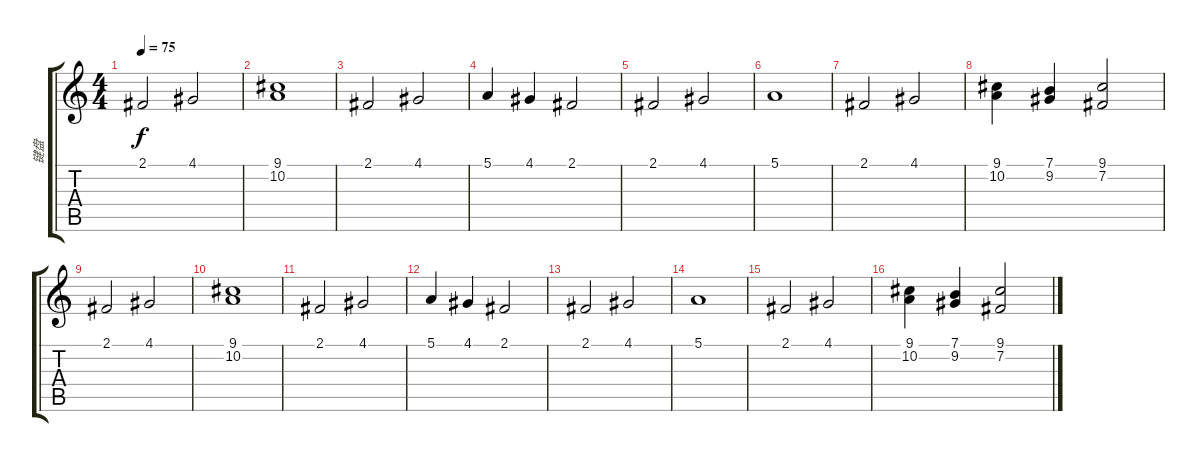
\track ("键盘" "键盘") {instrument stringensemble1}
\staff {score tabs}
\tuning (E4 B3 G3 D3 A2 E2) {hide}
\ts (4 4)
\tempo 75
\clef g2
\ks c
2.1.2{dy f} 4.1.2 |
(9.1 10.2).1 |
2.1.2 4.1.2 |
5.1.4 4.1.4 2.1.2 |
2.1.2 4.1.2 |
5.1.1 |
2.1.2 4.1.2 |
(9.1 10.2).4 (7.1 9.2).4 (9.1 7.2).2 |
2.1.2 4.1.2 |
(9.1 10.2).1 |
2.1.2 4.1.2 |
5.1.4 4.1.4 2.1.2 |
2.1.2{volume 8} 4.1.2{volume 7} |
5.1.1{volume 4} |
2.1.2{volume 4} 4.1.2{volume 3} |
(9.1 10.2).4{volume 1} (7.1 9.2).4 (9.1 7.2).2{volume 0}
